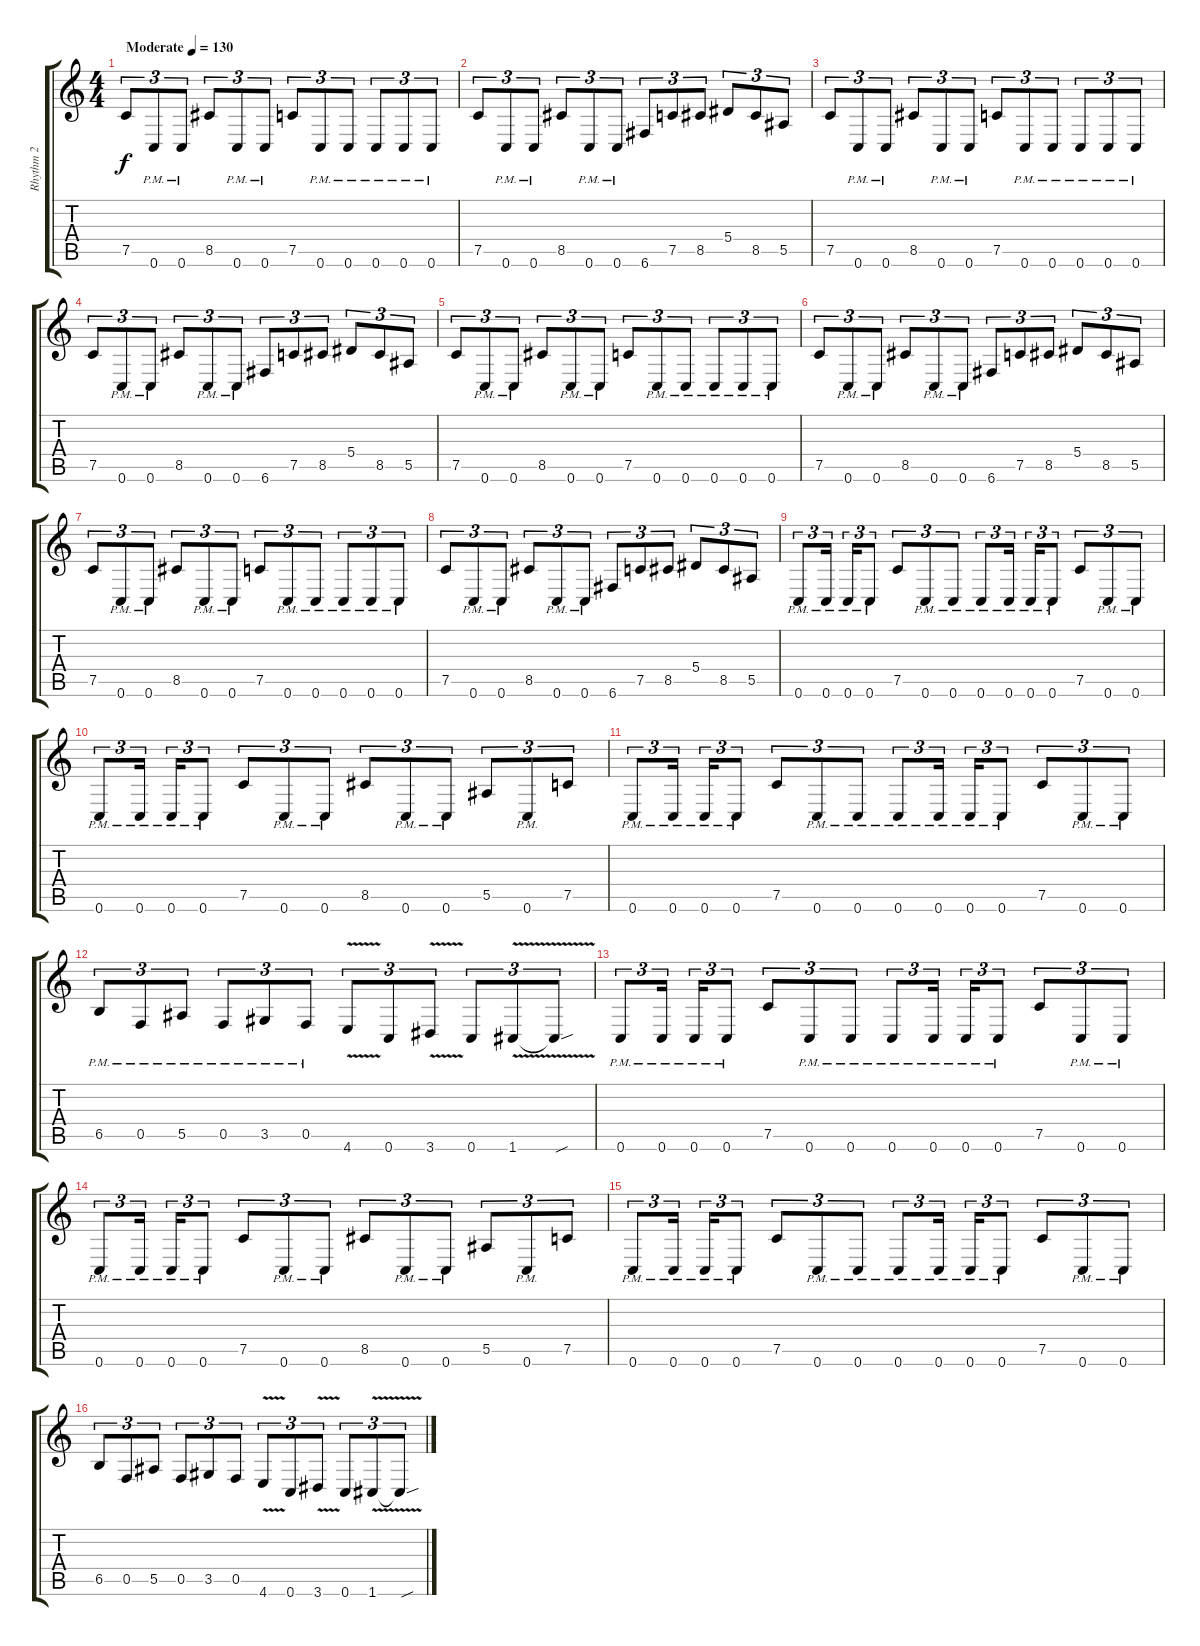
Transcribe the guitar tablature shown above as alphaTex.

\track ("Rhythm 2" "Rhythm 2") {instrument distortionguitar}
\staff {score tabs}
\tuning (C4 G3 Eb3 Bb2 F2 C2) {hide}
\ts (4 4)
\tempo (130 "Moderate")
\clef g2
\ks c
7.5.8{tu (3 2) dy f instrument distortionguitar} 0.6{pm}.8{tu (3 2)} 0.6{pm}.8{tu (3 2)} 8.5.8{tu (3 2)} 0.6{pm}.8{tu (3 2)} 0.6{pm}.8{tu (3 2)} 7.5.8{tu (3 2)} 0.6{pm}.8{tu (3 2)} 0.6{pm}.8{tu (3 2)} 0.6{pm}.8{tu (3 2)} 0.6{pm}.8{tu (3 2)} 0.6{pm}.8{tu (3 2)} |
7.5.8{tu (3 2)} 0.6{pm}.8{tu (3 2)} 0.6{pm}.8{tu (3 2)} 8.5.8{tu (3 2)} 0.6{pm}.8{tu (3 2)} 0.6{pm}.8{tu (3 2)} 6.6.8{tu (3 2)} 7.5.8{tu (3 2)} 8.5.8{tu (3 2)} 5.4.8{tu (3 2)} 8.5.8{tu (3 2)} 5.5.8{tu (3 2)} |
7.5.8{tu (3 2)} 0.6{pm}.8{tu (3 2)} 0.6{pm}.8{tu (3 2)} 8.5.8{tu (3 2)} 0.6{pm}.8{tu (3 2)} 0.6{pm}.8{tu (3 2)} 7.5.8{tu (3 2)} 0.6{pm}.8{tu (3 2)} 0.6{pm}.8{tu (3 2)} 0.6{pm}.8{tu (3 2)} 0.6{pm}.8{tu (3 2)} 0.6{pm}.8{tu (3 2)} |
7.5.8{tu (3 2)} 0.6{pm}.8{tu (3 2)} 0.6{pm}.8{tu (3 2)} 8.5.8{tu (3 2)} 0.6{pm}.8{tu (3 2)} 0.6{pm}.8{tu (3 2)} 6.6.8{tu (3 2)} 7.5.8{tu (3 2)} 8.5.8{tu (3 2)} 5.4.8{tu (3 2)} 8.5.8{tu (3 2)} 5.5.8{tu (3 2)} |
7.5.8{tu (3 2)} 0.6{pm}.8{tu (3 2)} 0.6{pm}.8{tu (3 2)} 8.5.8{tu (3 2)} 0.6{pm}.8{tu (3 2)} 0.6{pm}.8{tu (3 2)} 7.5.8{tu (3 2)} 0.6{pm}.8{tu (3 2)} 0.6{pm}.8{tu (3 2)} 0.6{pm}.8{tu (3 2)} 0.6{pm}.8{tu (3 2)} 0.6{pm}.8{tu (3 2)} |
7.5.8{tu (3 2)} 0.6{pm}.8{tu (3 2)} 0.6{pm}.8{tu (3 2)} 8.5.8{tu (3 2)} 0.6{pm}.8{tu (3 2)} 0.6{pm}.8{tu (3 2)} 6.6.8{tu (3 2)} 7.5.8{tu (3 2)} 8.5.8{tu (3 2)} 5.4.8{tu (3 2)} 8.5.8{tu (3 2)} 5.5.8{tu (3 2)} |
7.5.8{tu (3 2)} 0.6{pm}.8{tu (3 2)} 0.6{pm}.8{tu (3 2)} 8.5.8{tu (3 2)} 0.6{pm}.8{tu (3 2)} 0.6{pm}.8{tu (3 2)} 7.5.8{tu (3 2)} 0.6{pm}.8{tu (3 2)} 0.6{pm}.8{tu (3 2)} 0.6{pm}.8{tu (3 2)} 0.6{pm}.8{tu (3 2)} 0.6{pm}.8{tu (3 2)} |
7.5.8{tu (3 2)} 0.6{pm}.8{tu (3 2)} 0.6{pm}.8{tu (3 2)} 8.5.8{tu (3 2)} 0.6{pm}.8{tu (3 2)} 0.6{pm}.8{tu (3 2)} 6.6.8{tu (3 2)} 7.5.8{tu (3 2)} 8.5.8{tu (3 2)} 5.4.8{tu (3 2)} 8.5.8{tu (3 2)} 5.5.8{tu (3 2)} |
0.6{pm}.8{tu (3 2)} 0.6{pm}.16{tu (3 2) beam splitsecondary} 0.6{pm}.16{tu (3 2)} 0.6{pm}.8{tu (3 2)} 7.5.8{tu (3 2)} 0.6{pm}.8{tu (3 2)} 0.6{pm}.8{tu (3 2)} 0.6{pm}.8{tu (3 2)} 0.6{pm}.16{tu (3 2) beam splitsecondary} 0.6{pm}.16{tu (3 2)} 0.6{pm}.8{tu (3 2)} 7.5.8{tu (3 2)} 0.6{pm}.8{tu (3 2)} 0.6{pm}.8{tu (3 2)} |
0.6{pm}.8{tu (3 2)} 0.6{pm}.16{tu (3 2) beam splitsecondary} 0.6{pm}.16{tu (3 2)} 0.6{pm}.8{tu (3 2)} 7.5.8{tu (3 2)} 0.6{pm}.8{tu (3 2)} 0.6{pm}.8{tu (3 2)} 8.5.8{tu (3 2)} 0.6{pm}.8{tu (3 2)} 0.6{pm}.8{tu (3 2)} 5.5.8{tu (3 2)} 0.6{pm}.8{tu (3 2)} 7.5.8{tu (3 2)} |
0.6{pm}.8{tu (3 2)} 0.6{pm}.16{tu (3 2) beam splitsecondary} 0.6{pm}.16{tu (3 2)} 0.6{pm}.8{tu (3 2)} 7.5.8{tu (3 2)} 0.6{pm}.8{tu (3 2)} 0.6{pm}.8{tu (3 2)} 0.6{pm}.8{tu (3 2)} 0.6{pm}.16{tu (3 2) beam splitsecondary} 0.6{pm}.16{tu (3 2)} 0.6{pm}.8{tu (3 2)} 7.5.8{tu (3 2)} 0.6{pm}.8{tu (3 2)} 0.6{pm}.8{tu (3 2)} |
6.5{pm}.8{tu (3 2)} 0.5{pm}.8{tu (3 2)} 5.5{pm}.8{tu (3 2)} 0.5{pm}.8{tu (3 2)} 3.5{pm}.8{tu (3 2)} 0.5{pm}.8{tu (3 2)} 4.6{v}.8{tu (3 2)} 0.6.8{tu (3 2)} 3.6{v}.8{tu (3 2)} 0.6.8{tu (3 2)} 1.6{v}.8{tu (3 2)} 1.6{sou t}.8{tu (3 2)} |
0.6{pm}.8{tu (3 2)} 0.6{pm}.16{tu (3 2) beam splitsecondary} 0.6{pm}.16{tu (3 2)} 0.6{pm}.8{tu (3 2)} 7.5.8{tu (3 2)} 0.6{pm}.8{tu (3 2)} 0.6{pm}.8{tu (3 2)} 0.6{pm}.8{tu (3 2)} 0.6{pm}.16{tu (3 2) beam splitsecondary} 0.6{pm}.16{tu (3 2)} 0.6{pm}.8{tu (3 2)} 7.5.8{tu (3 2)} 0.6{pm}.8{tu (3 2)} 0.6{pm}.8{tu (3 2)} |
0.6{pm}.8{tu (3 2)} 0.6{pm}.16{tu (3 2) beam splitsecondary} 0.6{pm}.16{tu (3 2)} 0.6{pm}.8{tu (3 2)} 7.5.8{tu (3 2)} 0.6{pm}.8{tu (3 2)} 0.6{pm}.8{tu (3 2)} 8.5.8{tu (3 2)} 0.6{pm}.8{tu (3 2)} 0.6{pm}.8{tu (3 2)} 5.5.8{tu (3 2)} 0.6{pm}.8{tu (3 2)} 7.5.8{tu (3 2)} |
0.6{pm}.8{tu (3 2)} 0.6{pm}.16{tu (3 2) beam splitsecondary} 0.6{pm}.16{tu (3 2)} 0.6{pm}.8{tu (3 2)} 7.5.8{tu (3 2)} 0.6{pm}.8{tu (3 2)} 0.6{pm}.8{tu (3 2)} 0.6{pm}.8{tu (3 2)} 0.6{pm}.16{tu (3 2) beam splitsecondary} 0.6{pm}.16{tu (3 2)} 0.6{pm}.8{tu (3 2)} 7.5.8{tu (3 2)} 0.6{pm}.8{tu (3 2)} 0.6{pm}.8{tu (3 2)} |
6.5.8{tu (3 2)} 0.5.8{tu (3 2)} 5.5.8{tu (3 2)} 0.5.8{tu (3 2)} 3.5.8{tu (3 2)} 0.5.8{tu (3 2)} 4.6{v}.8{tu (3 2)} 0.6.8{tu (3 2)} 3.6{v}.8{tu (3 2)} 0.6.8{tu (3 2)} 1.6{v}.8{tu (3 2)} 1.6{sou t}.8{tu (3 2)}
